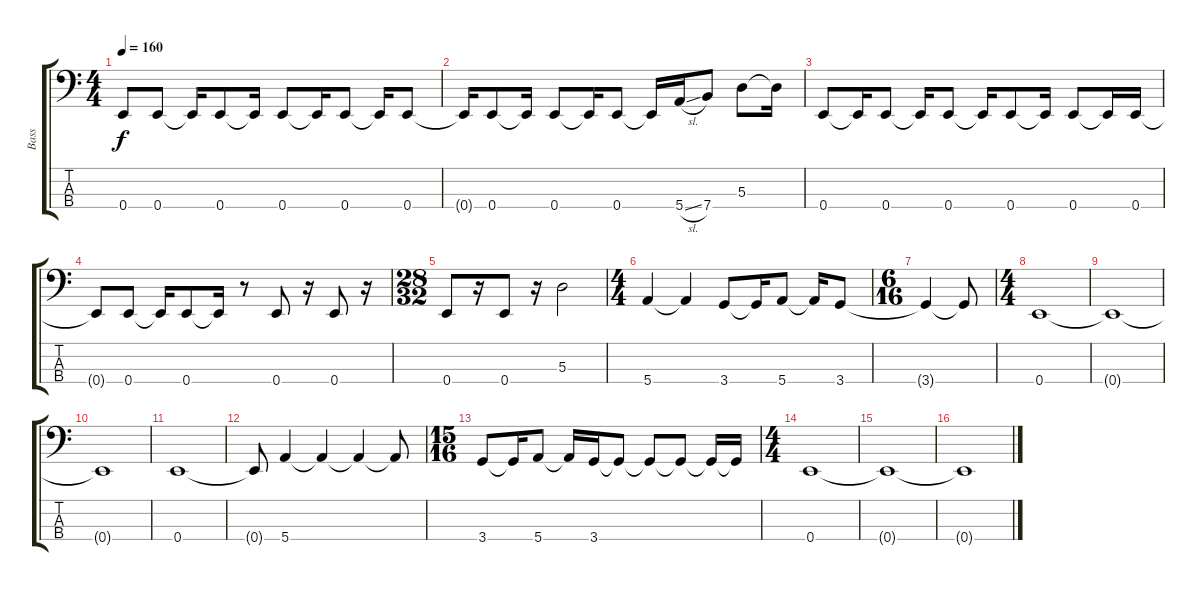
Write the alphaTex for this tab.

\track ("Bass" "Bass") {instrument electricbassfinger}
\staff {score tabs}
\tuning (G2 D2 A1 E1) {hide}
\ts (4 4)
\tempo 160
\clef f4
\ks c
0.4{t}.8{dy f} 0.4.8 0.4{t}.16 0.4.8 0.4{t}.16 0.4.8 0.4{t}.16 0.4.8 0.4{t}.16 0.4.8 |
0.4{t}.16 0.4.8 0.4{t}.16 0.4.8 0.4{t}.16 0.4.8 0.4{t}.16 5.4{sl}.16 7.4.8 5.3.8 5.3{t}.16 |
0.4.8 0.4{t}.16 0.4.8 0.4{t}.16 0.4.8 0.4{t}.16 0.4.8 0.4{t}.16 0.4.8 0.4{t}.16 0.4.16 |
0.4{t}.8 0.4.8 0.4{t}.16 0.4.8 0.4{t}.16 r.8 0.4.8 r.16 0.4.8 r.16 |
\ts (28 32)
0.4.8 r.16 0.4.8 r.16 5.3.2 |
\ts (4 4)
5.4.4 5.4{t}.4 3.4.8 3.4{t}.16 5.4.8 5.4{t}.16 3.4.8 |
\ts (6 16)
3.4{t}.4 3.4{t}.8 |
\ts (4 4)
0.4.1 |
0.4{t}.1 |
0.4{t}.1 |
0.4.1 |
0.4{t}.8 5.4.4 5.4{t}.4 5.4{t}.4 5.4{t}.8 |
\ts (15 16)
3.4.8 3.4{t}.16 5.4.8 5.4{t}.16 3.4.16 3.4{t}.8 3.4{t}.8 3.4{t}.8 3.4{t}.16 3.4{t}.16 |
\ts (4 4)
0.4.1 |
0.4{t}.1 |
0.4{t}.1
